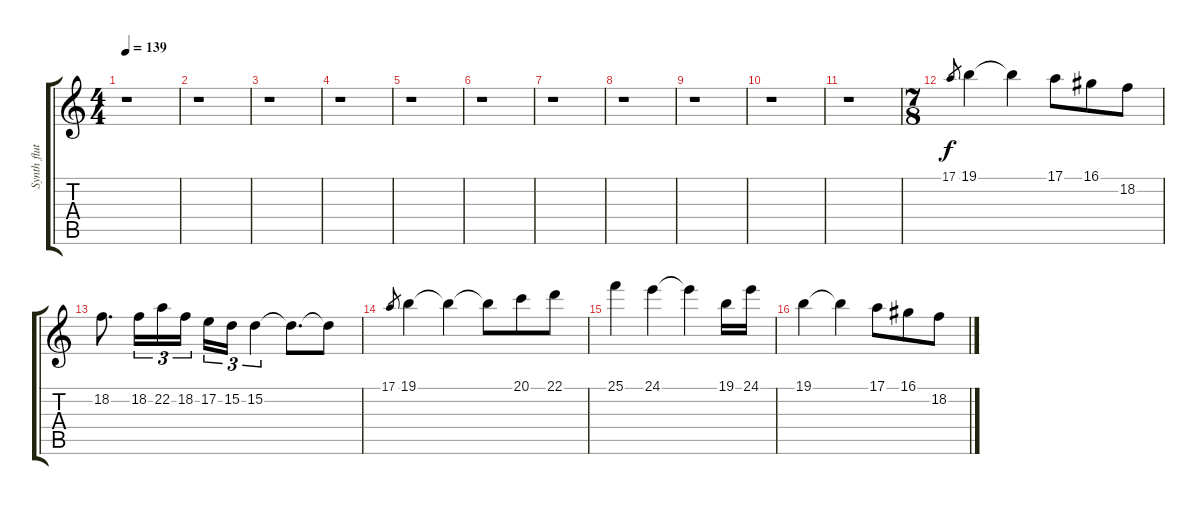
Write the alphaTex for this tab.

\track ("Synth flute" "Synth flut") {instrument panflute}
\staff {score tabs}
\tuning (E4 B3 G3 D3 A2 E2) {hide}
\ts (4 4)
\tempo 139
\clef g2
\ks c
r.1{dy f} |
r.1 |
r.1 |
r.1 |
r.1 |
r.1 |
r.1 |
r.1 |
r.1 |
r.1 |
r.1 |
\ts (7 8)
17.1.8{gr} 19.1.4 19.1{t}.4 17.1.8 16.1.8 18.2.8 |
18.2.8{d} 18.2.16{tu (3 2)} 22.2.16{tu (3 2)} 18.2.16{tu (3 2) beam splitsecondary} 17.2.16{tu (3 2)} 15.2.16{tu (3 2)} 15.2.4{tu (3 2)} 15.2{t}.8{d} 15.2{t}.8 |
17.1.8{gr} 19.1.4 19.1{t}.4 19.1{t}.8 20.1.8 22.1.8 |
25.1.4 24.1.4 24.1{t}.4 19.1.16 24.1.16 |
19.1.4 19.1{t}.4 17.1.8 16.1.8 18.2.8
